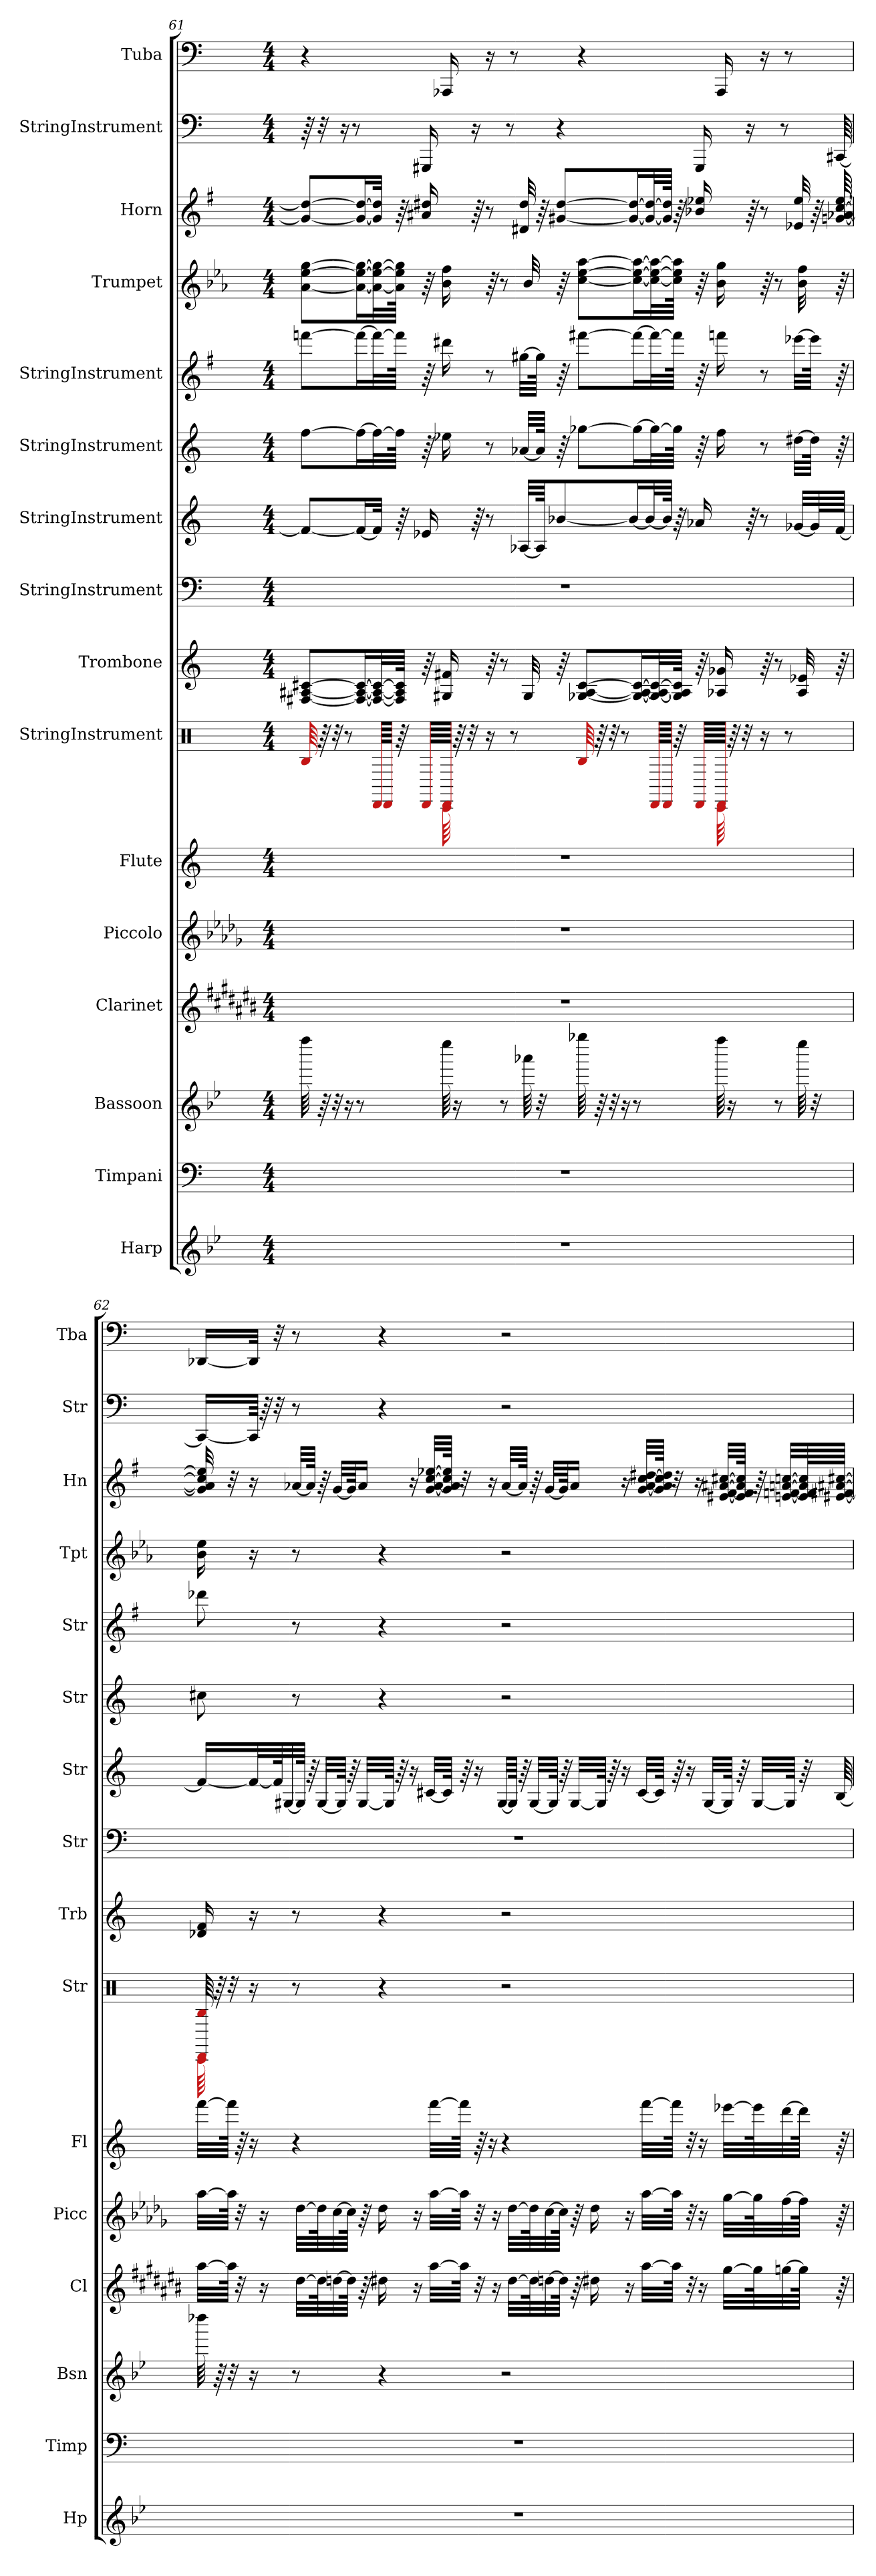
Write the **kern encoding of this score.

**kern	**kern	**kern	**kern	**kern	**kern	**kern	**kern	**kern	**kern	**kern	**kern	**kern	**kern	**kern	**kern
*part16	*part15	*part14	*part13	*part12	*part11	*part10	*part9	*part8	*part7	*part6	*part5	*part4	*part3	*part2	*part1
*staff16	*staff15	*staff14	*staff13	*staff12	*staff11	*staff10	*staff9	*staff8	*staff7	*staff6	*staff5	*staff4	*staff3	*staff2	*staff1
*I"Harp	*I"Timpani	*I"Bassoon	*I"Clarinet	*I"Piccolo	*I"Flute	*I"StringInstrument	*I"Trombone	*I"StringInstrument	*I"StringInstrument	*I"StringInstrument	*I"StringInstrument	*I"Trumpet	*I"Horn	*I"StringInstrument	*I"Tuba
*I'Hp	*I'Timp	*I'Bsn	*I'Cl	*I'Picc	*I'Fl	*I'Str	*I'Trb	*I'Str	*I'Str	*I'Str	*I'Str	*I'Tpt	*I'Hn	*I'Str	*I'Tba
!!LO:PB:g=z
*clefG2	*clefF4	*clefG2	*clefG2	*clefG2	*clefG2	*clefX	*clefG2	*clefF4	*clefG2	*clefG2	*clefG2	*clefG2	*clefG2	*clefF4	*clefF4
*	*	*	*ITrd1c2	*ITrd-7c-12	*	*	*	*	*	*	*	*ITrd1c2	*ITrd4c7	*	*
*k[b-e-]	*k[]	*k[b-e-]	*k[f#c#g#d#a#]	*k[b-e-a-d-g-]	*k[]	*k[]	*k[]	*k[]	*k[]	*k[]	*k[f#]	*k[b-e-a-d-g-]	*k[]	*k[]	*k[]
*M4/4	*M4/4	*M4/4	*M4/4	*M4/4	*M4/4	*M4/4	*M4/4	*M4/4	*M4/4	*M4/4	*M4/4	*M4/4	*M4/4	*M4/4	*M4/4
=61	=61	=61	=61	=61	=61	=61	=61	=61	=61	=61	=61	=61	=61	=61	=61
*	*	*	*	*	*	*^	*	*	*	*	*	*	*	*	*
1r	1r	64ffff\	1r	1r	1r	64B/	4ryy	[8F#X/ [8A#X/ [8c#X/L	1r	8f/L_	[8ff\L	[8fffn\L	[8g-\ [8dd-\ [8ff\L	8c#/_ 8g#/_L	64r	4r
.	.	64r	.	.	.	64r	.	.	.	.	.	.	.	.	32r	.
.	.	32r	.	.	.	32r	.	.	.	.	.	.	.	.	.	.
.	.	.	.	.	.	.	.	.	.	.	.	.	.	.	16r	.
.	.	16r	.	.	.	8r	.	.	.	.	.	.	.	.	.	.
.	.	.	.	.	.	.	.	.	.	.	.	.	.	.	8r	.
.	.	8r	.	.	.	.	.	16F#/_ 16A#/_ 16c#/_L	.	16f/L_	16ff\L_	16fff\L_	16g-\_ 16dd-\_ 16ff\_L	16c#/_ 16g#/_L	.	.
.	.	.	.	.	.	64DD/LLLL	.	32F#/_ 32A#/_ 32c#/_L	.	32f/JJk]	32ff\L_	32fff\L_	32g-\_ 32dd-\_ 32ff\_L	32c#/] 32g#/]JJk	.	.
.	.	.	.	.	.	64DD/JJJJ	.	.	.	.	.	.	.	.	.	.
.	.	.	.	.	.	64r	.	64F#/] 64A#/] 64c#/]JJJk	.	64r	64ff\JJJk]	64fff\JJJk]	64g-\] 64dd-\] 64ff\]JJJk	64r	.	.
.	.	.	.	.	.	64DD/LLLL	.	64r	.	16e-X/	64r	64r	64r	16d#X/ 16g#X/	16GGG#X/	.
.	.	64eeee-\	.	.	.	64DD/JJJJ	64CC\	16G#X/ 16f#X/	.	.	16ee-X\	16ddd#X\	16a-\ 16ee-\	.	.	16AAA-X/
.	.	16r	.	.	.	64r	8...ryy	.	.	.	.	.	.	.	.	.
.	.	.	.	.	.	32r	.	.	.	.	.	.	.	.	.	.
.	.	.	.	.	.	.	.	.	.	64r	.	.	.	64r	16r	.
.	.	.	.	.	.	16r	.	64r	.	8r	8r	8r	64r	8r	.	16r
.	.	8r	.	.	.	.	.	8r	.	.	.	.	8r	.	.	.
.	.	.	.	.	.	.	.	.	.	.	.	.	.	.	8r	.
.	.	.	.	.	.	8r	.	.	.	.	.	.	.	.	.	8r
.	.	.	.	.	.	.	.	.	.	[32A-X/LLL	[32a-X/LLL	[32gg#X\LLL	.	32G#X/ 32g#/	.	.
.	.	64aaa-X\	.	.	.	.	.	32G#/	.	.	.	.	32a-/	.	.	.
.	.	32r	.	.	.	.	.	.	.	64A-/JJK]	64a-/JJJk]	64gg#\JJJk]	.	64r	.	.
.	.	.	.	.	.	.	.	64r	.	[8b-X/	64r	64r	64r	[8c#X/ [8g#/L	4r	.
*	*	*	*	*	*	*v	*v	*	*	*	*	*	*	*	*	*
.	.	64gggg-X\	.	.	.	64B/	[8G-X/ [8A#/ [8c#/L	.	.	[8gg-X\L	[8fff#X\L	[8b-\ [8dd-\ [8gg-\L	.	.	4r
.	.	64r	.	.	.	64r	.	.	.	.	.	.	.	.	.
.	.	32r	.	.	.	32r	.	.	.	.	.	.	.	.	.
.	.	16r	.	.	.	8r	.	.	.	.	.	.	.	.	.
.	.	.	.	.	.	.	.	.	16b-/L_	.	.	.	16c#/_ 16g#/_L	.	.
.	.	8r	.	.	.	.	16G-/_ 16A#/_ 16c#/_L	.	.	16gg-\L_	16fff#\L_	16b-\_ 16dd-\_ 16gg-\_L	.	.	.
.	.	.	.	.	.	.	.	.	32b-/L_	.	.	.	32c#/_ 32g#/_L	.	.
.	.	.	.	.	.	64DD/LLLL	32G-/_ 32A#/_ 32c#/_L	.	.	32gg-\L_	32fff#\L_	32b-\_ 32dd-\_ 32gg-\_L	.	.	.
.	.	.	.	.	.	64DD/JJJJ	.	.	64b-/JJJk]	.	.	.	64c#/] 64g#/]JJJk	.	.
.	.	.	.	.	.	64r	64G-/] 64A#/] 64c#/]JJJk	.	64r	64gg-\JJJk]	64fff#\JJJk]	64b-\] 64dd-\] 64gg-\]JJJk	64r	.	.
.	.	.	.	.	.	64DD/LLLL	64r	.	16a-X/	64r	64r	64r	16e-X/ 16a-X/	16GGG#/	.
*	*	*	*	*	*	*^	*	*	*	*	*	*	*	*	*
.	.	64ffff\	.	.	.	64DD/JJJJ	64CC\	16A-X/ 16g-X/	.	.	16ff\	16fffn\	16a-\ 16ff\	.	.	16AAA-/
.	.	16r	.	.	.	64r	8...ryy	.	.	.	.	.	.	.	.	.
.	.	.	.	.	.	32r	.	.	.	.	.	.	.	.	.	.
.	.	.	.	.	.	.	.	.	.	64r	.	.	.	64r	16r	.
.	.	.	.	.	.	16r	.	64r	.	8r	8r	8r	64r	8r	.	16r
.	.	8r	.	.	.	.	.	8r	.	.	.	.	8r	.	.	.
.	.	.	.	.	.	.	.	.	.	.	.	.	.	.	8r	.
.	.	.	.	.	.	8r	.	.	.	.	.	.	.	.	.	8r
.	.	.	.	.	.	.	.	.	.	[32g-X/LLL	[32dd#X\LLL	[32eee-X\LLL	.	32A-X/ 32a-/	.	.
.	.	64eeee-\	.	.	.	.	.	32A-/ 32e-X/	.	.	.	.	32a-\ 32ee-\	.	.	.
.	.	32r	.	.	.	.	.	.	.	64g-/L]	64dd#\JJJk]	64eee-\JJJk]	.	64r	.	.
.	.	.	.	.	.	.	.	64r	.	[64f/JJJJ	64r	64r	64r	[64cn/ [64d-X/ [64f/ [64a-/	[64CC#X/	.
!!LO:PB:g=z
=62	=62	=62	=62	=62	=62	=62	=62	=62	=62	=62	=62	=62	=62	=62	=62	=62
1r	1r	64dddd-X\	[32gg#\LLL	[32aaa-\LLL	[32fff\LLL	64DD/ 64B/	64CC\	16d-X/ 16f/	1r	16f/LL_	8cc#X\	8ddd-X\	16a-\ 16dd-\	32c/] 32d-/] 32f/] 32a-/]	16CC#/LL_	[16DD-X/LL
.	.	64r	.	.	.	64r	2ryy	.	.	.	.	.	.	.	.	.
.	.	32r	64gg#\JJJk]	64aaa-\JJJk]	64fff\JJJk]	32r	.	.	.	.	.	.	.	32r	.	.
.	.	.	32r	32r	64r	.	.	.	.	.	.	.	.	.	.	.
.	.	16r	.	.	16r	16r	.	16r	.	32f/L_	.	.	16r	16r	64CC#/JJkk]	32DD-/JJk]
.	.	.	16r	16r	.	.	.	.	.	.	.	.	.	.	64r	.
.	.	.	.	.	.	.	.	.	.	64f/K]	.	.	.	.	32r	32r
.	.	.	.	.	.	.	.	.	.	[32G#X/	.	.	.	.	.	.
.	.	8r	.	.	4r	8r	.	8r	.	.	8r	8r	8r	[32d-X/LLL	8r	8r
.	.	.	[32cc#\LLL	[32ddd-\LLL	.	.	.	.	.	64G#/JJJk]	.	.	.	.	.	.
.	.	.	.	.	.	.	.	.	.	64r	.	.	.	64d-/JJJk]	.	.
.	.	.	64cc#\K]	64ddd-\K]	.	.	.	.	.	[32G#/LLL	.	.	.	64r	.	.
.	.	.	[32ccn\	[32ccc\	.	.	.	.	.	.	.	.	.	[32c/LLL	.	.
.	.	.	.	.	.	.	.	.	.	64G#/JJJk]	.	.	.	.	.	.
.	.	.	64cc\JJJk]	64ccc\JJJk]	.	.	.	.	.	64r	.	.	.	64c/JK]	.	.
.	.	.	64r	64r	.	.	.	.	.	[32G#/LLL	.	.	.	16d-/JJ	.	.
.	.	4r	16cc#X\	16ddd-\	.	4r	.	4r	.	.	4r	4r	4r	.	4r	4r
.	.	.	.	.	.	.	.	.	.	64G#/JJJk]	.	.	.	.	.	.
.	.	.	.	.	.	.	.	.	.	64r	.	.	.	.	.	.
.	.	.	.	.	.	.	.	.	.	16r	.	.	.	16r	.	.
.	.	.	16r	16r	.	.	.	.	.	.	.	.	.	.	.	.
.	.	.	.	.	.	.	.	.	.	[32c#X/LLL	.	.	.	[32c/ [32d-/ [32f/ [32a-X/LLL	.	.
.	.	.	[32gg#\LLL	[32aaa-\LLL	[32fff\LLL	.	.	.	.	.	.	.	.	.	.	.
.	.	.	.	.	.	.	.	.	.	64c#/JJJk]	.	.	.	64c/] 64d-/] 64f/] 64a-/]JJJk	.	.
.	.	.	64gg#\JJJk]	64aaa-\JJJk]	64fff\JJJk]	.	.	.	.	64r	.	.	.	32r	.	.
.	.	.	32r	32r	64r	.	.	.	.	16r	.	.	.	.	.	.
.	.	.	.	.	16r	.	.	.	.	.	.	.	.	16r	.	.
.	.	.	16r	16r	.	.	.	.	.	.	.	.	.	.	.	.
.	.	.	.	.	.	.	.	.	.	[32G#/LLL	.	.	.	.	.	.
.	.	2r	.	.	4r	2r	.	2r	.	.	2r	2r	2r	[32d-/LLL	2r	2r
.	.	.	[32cc#\LLL	[32ddd-\LLL	.	.	4ryy	.	.	64G#/JJJk]	.	.	.	.	.	.
.	.	.	.	.	.	.	.	.	.	64r	.	.	.	64d-/JJJk]	.	.
.	.	.	64cc#\K]	64ddd-\K]	.	.	.	.	.	[32G#/LLL	.	.	.	64r	.	.
.	.	.	[32ccn\	[32ccc\	.	.	.	.	.	.	.	.	.	[32c/LLL	.	.
.	.	.	.	.	.	.	.	.	.	64G#/JJJk]	.	.	.	.	.	.
.	.	.	64cc\JJJk]	64ccc\JJJk]	.	.	.	.	.	64r	.	.	.	64c/JK]	.	.
.	.	.	64r	64r	.	.	.	.	.	[32G#/LLL	.	.	.	16d-/JJ	.	.
.	.	.	16cc#X\	16ddd-\	.	.	.	.	.	.	.	.	.	.	.	.
.	.	.	.	.	.	.	.	.	.	64G#/JJJk]	.	.	.	.	.	.
.	.	.	.	.	.	.	.	.	.	64r	.	.	.	.	.	.
.	.	.	.	.	.	.	.	.	.	16r	.	.	.	16r	.	.
.	.	.	16r	16r	.	.	.	.	.	.	.	.	.	.	.	.
.	.	.	.	.	.	.	.	.	.	[32c#/LLL	.	.	.	[32c/ [32d-/ [32f/ [32g#X/LLL	.	.
.	.	.	[32gg#\LLL	[32aaa-\LLL	[32fff\LLL	.	.	.	.	.	.	.	.	.	.	.
.	.	.	.	.	.	.	8...ryy	.	.	64c#/JJJk]	.	.	.	64c/] 64d-/] 64f/] 64g#/]JJJk	.	.
.	.	.	64gg#\JJJk]	64aaa-\JJJk]	64fff\JJJk]	.	.	.	.	64r	.	.	.	32r	.	.
.	.	.	32r	32r	32r	.	.	.	.	16r	.	.	.	.	.	.
.	.	.	.	.	.	.	.	.	.	.	.	.	.	16r	.	.
.	.	.	16r	16r	16r	.	.	.	.	.	.	.	.	.	.	.
.	.	.	.	.	.	.	.	.	.	[32G#/LLL	.	.	.	.	.	.
.	.	.	.	.	.	.	.	.	.	.	.	.	.	[32A#X/ [32B/ [32d#X/ [32f#X/LLL	.	.
.	.	.	[32ff#\LLL	[32ggg-\LLL	[32eee-X\LLL	.	.	.	.	64G#/JJJk]	.	.	.	.	.	.
.	.	.	.	.	.	.	.	.	.	64r	.	.	.	64A#/] 64B/] 64d#/] 64f#/]JJJk	.	.
.	.	.	64ff#\K]	64ggg-\K]	64eee-\K]	.	.	.	.	[32G#/LLL	.	.	.	64r	.	.
.	.	.	[32ffn\	[32fff\	[32ddd\	.	.	.	.	.	.	.	.	[32An/ [32B-X/ [32dn/ [32fn/LLL	.	.
.	.	.	.	.	.	.	.	.	.	64G#/JJJk]	.	.	.	.	.	.
.	.	.	64ff\JJJk]	64fff\JJJk]	64ddd\JJJk]	.	.	.	.	64r	.	.	.	64A/] 64B-/] 64d/] 64f/]L	.	.
.	.	.	64r	64r	64r	.	.	.	.	[64B/	.	.	.	[64A#X/ [64Bn/ [64d#X/ [64f#X/JJJJ	.	.
*	*	*	*	*	*	*v	*v	*	*	*	*	*	*	*	*	*
=	=	=	=	=	=	=	=	=	=	=	=	=	=	=	=
*-	*-	*-	*-	*-	*-	*-	*-	*-	*-	*-	*-	*-	*-	*-	*-
